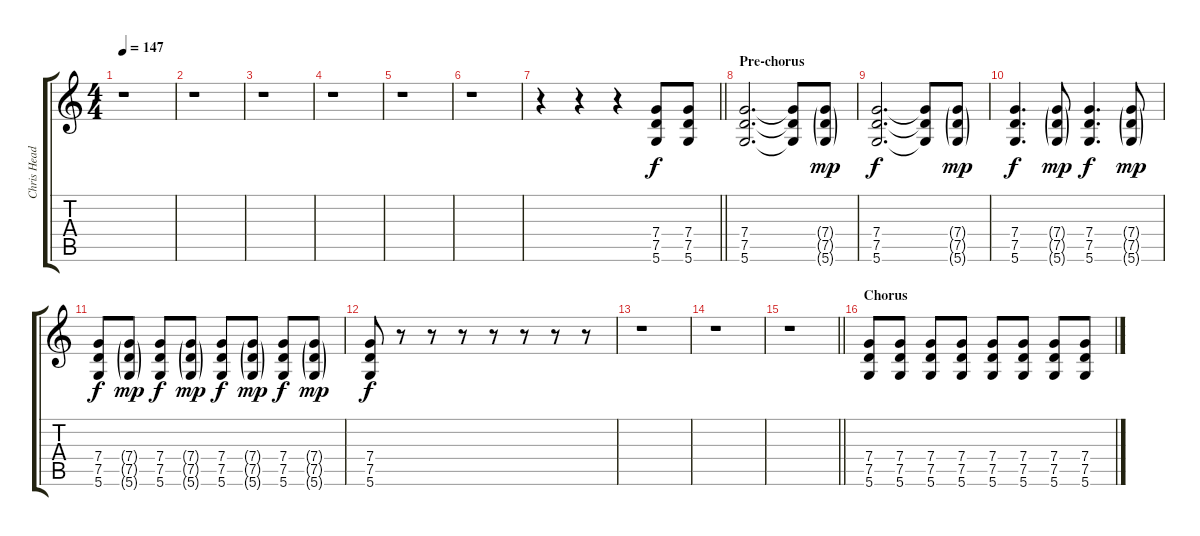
\track ("Chris Head Guitar" "Chris Head") {instrument distortionguitar}
\staff {score tabs}
\tuning (D4 A3 F3 C3 G2 D2) {hide}
\ts (4 4)
\tempo 147
\clef g2
\ks c
r.1{dy f} |
r.1 |
r.1 |
r.1 |
r.1 |
r.1 |
\barLineRight lightlight
r.4{volume 0} r.4{volume 9} r.4 (7.4 7.5 5.6).8 (7.4 7.5 5.6).8 |
\section ("" "Pre-chorus")
(7.4 7.5 5.6).2{d} (7.4{t} 7.5{t} 5.6{t}).8 (7.4{g} 7.5{g} 5.6{g}).8{dy mp} |
(7.4 7.5 5.6).2{d dy f} (7.4{t} 7.5{t} 5.6{t}).8 (7.4{g} 7.5{g} 5.6{g}).8{dy mp} |
(7.4 7.5 5.6).4{d dy f} (7.4{g} 7.5{g} 5.6{g}).8{dy mp} (7.4 7.5 5.6).4{d dy f} (7.4{g} 7.5{g} 5.6{g}).8{dy mp} |
(7.4 7.5 5.6).8{dy f} (7.4{g} 7.5{g} 5.6{g}).8{dy mp} (7.4 7.5 5.6).8{dy f} (7.4{g} 7.5{g} 5.6{g}).8{dy mp} (7.4 7.5 5.6).8{dy f} (7.4{g} 7.5{g} 5.6{g}).8{dy mp} (7.4 7.5 5.6).8{dy f} (7.4{g} 7.5{g} 5.6{g}).8{dy mp} |
(7.4 7.5 5.6).8{dy f} r.8 r.8 r.8 r.8 r.8 r.8 r.8 |
r.1 |
r.1 |
\barLineRight lightlight
r.1 |
\section ("" "Chorus")
(7.4 7.5 5.6).8{volume 13} (7.4 7.5 5.6).8 (7.4 7.5 5.6).8 (7.4 7.5 5.6).8 (7.4 7.5 5.6).8 (7.4 7.5 5.6).8 (7.4 7.5 5.6).8 (7.4 7.5 5.6).8
